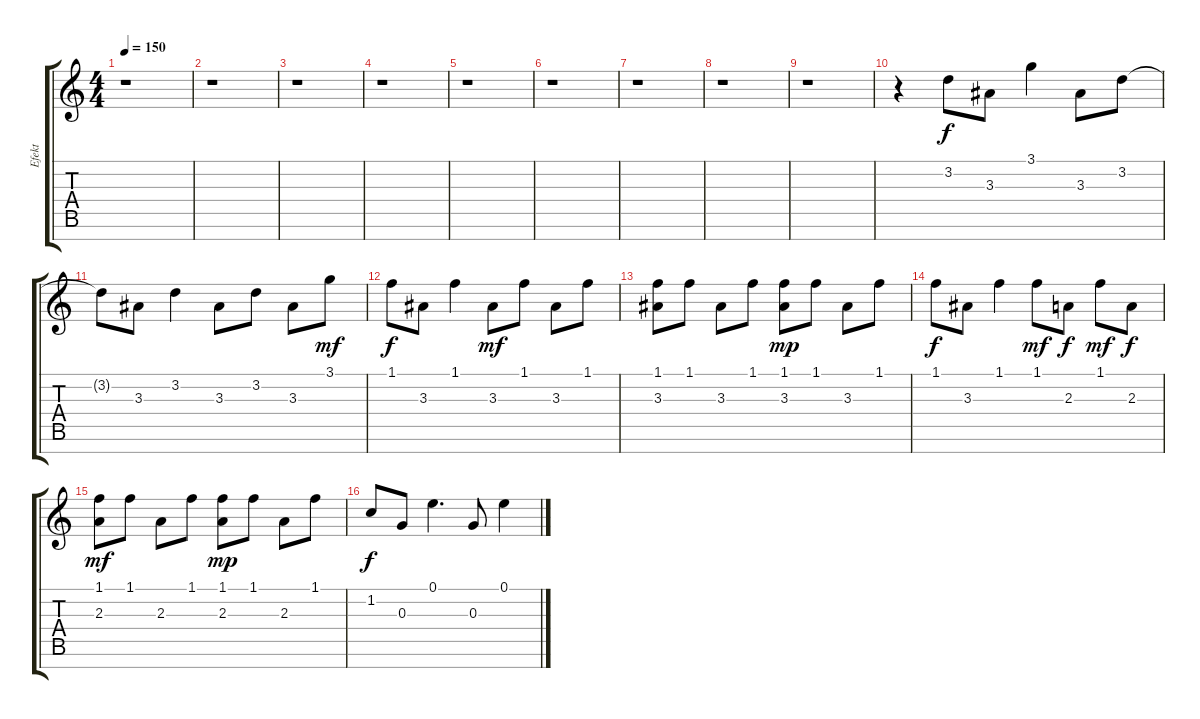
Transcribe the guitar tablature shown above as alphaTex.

\track ("Efekt" "Efekt") {instrument distortionguitar}
\staff {score tabs}
\tuning (E4 B3 G3 D3 A2 E2 B1) {hide}
\ts (4 4)
\tempo 150
\clef g2
\ks c
r.1{dy f} |
r.1 |
r.1 |
r.1 |
r.1 |
r.1 |
r.1 |
r.1 |
r.1 |
r.4 3.2.8 3.3.8 3.1.4 3.3.8 3.2.8 |
3.2{t}.8 3.3.8 3.2.4 3.3.8 3.2.8 3.3.8 3.1.8{dy mf} |
1.1.8{dy f} 3.3.8 1.1.4 3.3.8{dy mf} 1.1.8 3.3.8 1.1.8 |
(1.1 3.3).8 1.1.8 3.3.8 1.1.8 (1.1 3.3).8{dy mp} 1.1.8 3.3.8 1.1.8 |
1.1.8{dy f} 3.3.8 1.1.4 1.1.8{dy mf} 2.3.8{dy f} 1.1.8{dy mf} 2.3.8{dy f} |
(1.1 2.3).8{dy mf} 1.1.8 2.3.8 1.1.8 (1.1 2.3).8{dy mp} 1.1.8 2.3.8 1.1.8 |
1.2.8{dy f} 0.3.8 0.1.4{d} 0.3.8 0.1.4
